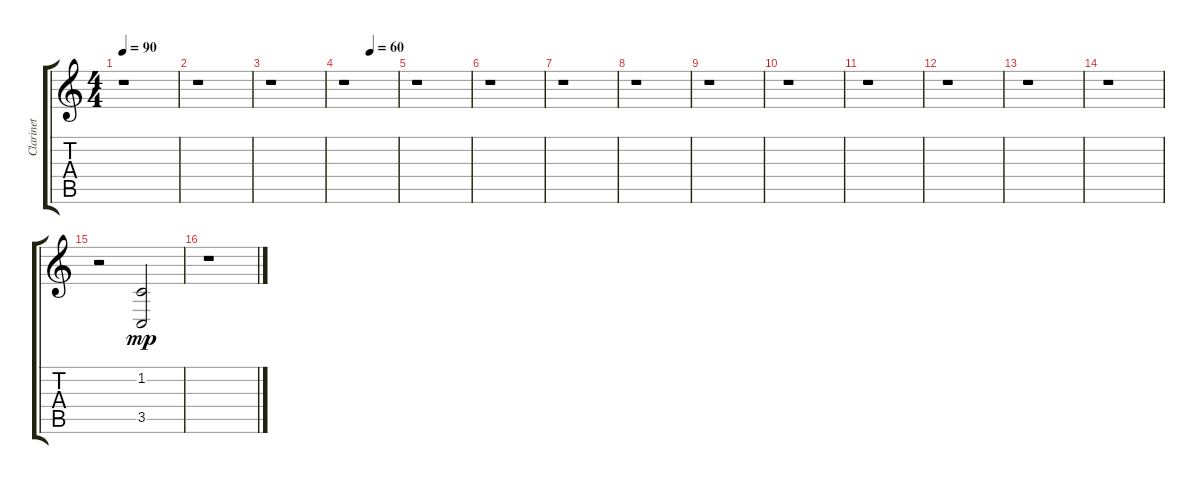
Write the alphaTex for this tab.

\track ("Clarinet" "Clarinet") {instrument clarinet}
\staff {score tabs}
\tuning (E4 B3 G3 D3 A2 E2) {hide}
\ts (4 4)
\tempo 90
\clef g2
\ks c
r.1{dy mp} |
r.1 |
r.1 |
\tempo (60 0.5)
r.1 |
r.1 |
r.1 |
r.1 |
r.1 |
r.1 |
r.1 |
r.1 |
r.1 |
r.1 |
r.1 |
r.2 (1.2 3.5).2 |
r.1
